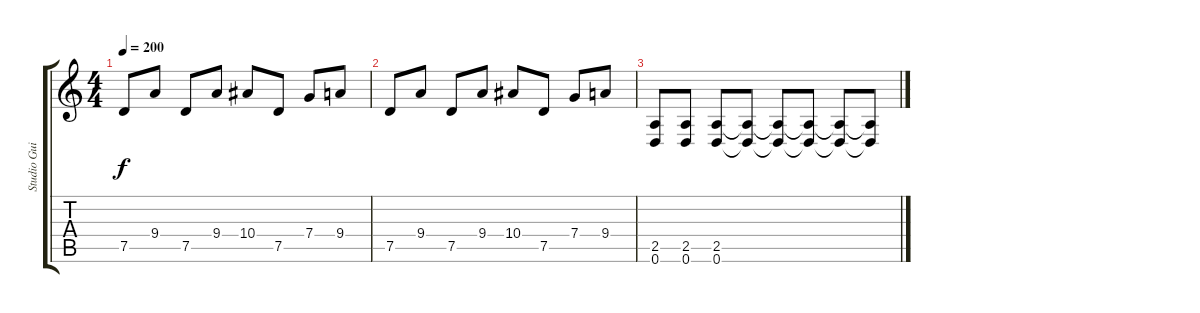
\track ("Studio Guitar" "Studio Gui") {instrument distortionguitar}
\staff {score tabs}
\tuning (D4 A3 F3 C3 G2 D2) {hide}
\ts (4 4)
\tempo 200
\clef g2
\ks c
7.5.8{dy f} 9.4.8 7.5.8 9.4.8 10.4.8 7.5.8 7.4.8 9.4.8 |
7.5.8 9.4.8 7.5.8 9.4.8 10.4.8 7.5.8 7.4.8 9.4.8 |
(2.5 0.6).8 (2.5 0.6).8 (2.5 0.6).8 (2.5{t} 0.6{t}).8 (2.5{t} 0.6{t}).8 (2.5{t} 0.6{t}).8 (2.5{t} 0.6{t}).8 (2.5{t} 0.6{t}).8
